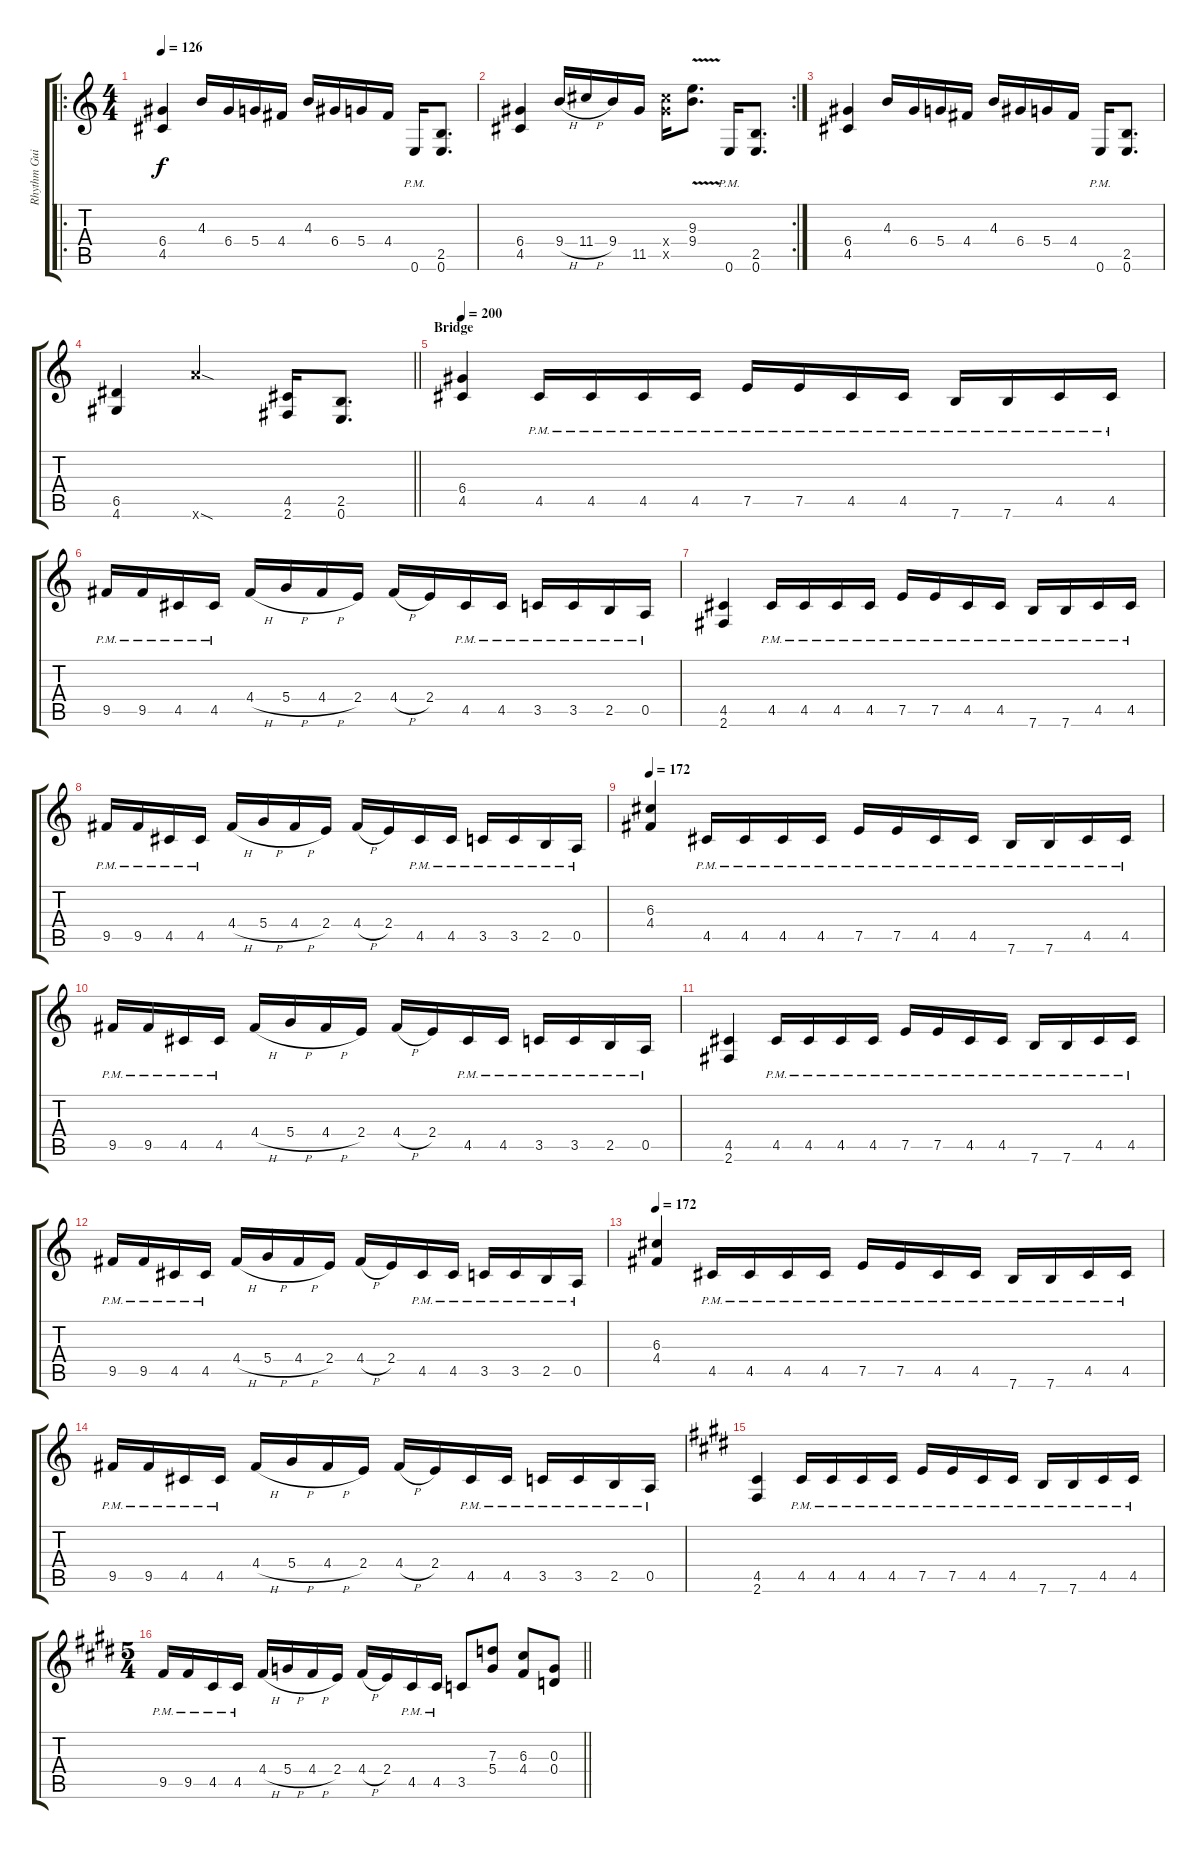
\track ("Rhythm Guitar" "Rhythm Gui") {instrument distortionguitar}
\staff {score tabs}
\tuning (E4 B3 G3 D3 A2 E2) {hide}
\ro
\ts (4 4)
\tempo 126
\clef g2
\ks c
(6.4 4.5).4{dy f} 4.3.16 6.4.16 5.4.16 4.4.16 4.3.16 6.4.16 5.4.16 4.4.16 0.6{pm}.16 (2.5 0.6).8{d} |
\rc 2
(6.4 4.5).4 9.4{h}.16 11.4{h}.16 9.4.16 11.5.16 (11.4{x} 11.5{x}).16 (9.3{v} 9.4{v}).8{d} 0.6{pm}.16 (2.5 0.6).8{d} |
(6.4 4.5).4 4.3.16 6.4.16 5.4.16 4.4.16 4.3.16 6.4.16 5.4.16 4.4.16 0.6{pm}.16 (2.5 0.6).8{d} |
\barLineRight lightlight
(6.5 4.6).4 17.6{sod x}.2 (4.5 2.6).16 (2.5 0.6).8{d} |
\section ("" "Bridge")
\tempo 200
(6.4 4.5).4 4.5{pm}.16 4.5{pm}.16 4.5{pm}.16 4.5{pm}.16 7.5{pm}.16 7.5{pm}.16 4.5{pm}.16 4.5{pm}.16 7.6{pm}.16 7.6{pm}.16 4.5{pm}.16 4.5{pm}.16 |
9.5{pm}.16 9.5{pm}.16 4.5{pm}.16 4.5{pm}.16 4.4{h}.16 5.4{h}.16 4.4{h}.16 2.4.16 4.4{h}.16 2.4.16 4.5{pm}.16 4.5{pm}.16 3.5{pm}.16 3.5{pm}.16 2.5{pm}.16 0.5{pm}.16 |
(4.5 2.6).4 4.5{pm}.16 4.5{pm}.16 4.5{pm}.16 4.5{pm}.16 7.5{pm}.16 7.5{pm}.16 4.5{pm}.16 4.5{pm}.16 7.6{pm}.16 7.6{pm}.16 4.5{pm}.16 4.5{pm}.16 |
9.5{pm}.16 9.5{pm}.16 4.5{pm}.16 4.5{pm}.16 4.4{h}.16 5.4{h}.16 4.4{h}.16 2.4.16 4.4{h}.16 2.4.16 4.5{pm}.16 4.5{pm}.16 3.5{pm}.16 3.5{pm}.16 2.5{pm}.16 0.5{pm}.16 |
\tempo 172
(6.3 4.4).4 4.5{pm}.16 4.5{pm}.16 4.5{pm}.16 4.5{pm}.16 7.5{pm}.16 7.5{pm}.16 4.5{pm}.16 4.5{pm}.16 7.6{pm}.16 7.6{pm}.16 4.5{pm}.16 4.5{pm}.16 |
9.5{pm}.16 9.5{pm}.16 4.5{pm}.16 4.5{pm}.16 4.4{h}.16 5.4{h}.16 4.4{h}.16 2.4.16 4.4{h}.16 2.4.16 4.5{pm}.16 4.5{pm}.16 3.5{pm}.16 3.5{pm}.16 2.5{pm}.16 0.5{pm}.16 |
(4.5 2.6).4 4.5{pm}.16 4.5{pm}.16 4.5{pm}.16 4.5{pm}.16 7.5{pm}.16 7.5{pm}.16 4.5{pm}.16 4.5{pm}.16 7.6{pm}.16 7.6{pm}.16 4.5{pm}.16 4.5{pm}.16 |
9.5{pm}.16 9.5{pm}.16 4.5{pm}.16 4.5{pm}.16 4.4{h}.16 5.4{h}.16 4.4{h}.16 2.4.16 4.4{h}.16 2.4.16 4.5{pm}.16 4.5{pm}.16 3.5{pm}.16 3.5{pm}.16 2.5{pm}.16 0.5{pm}.16 |
\tempo 172
(6.3 4.4).4 4.5{pm}.16 4.5{pm}.16 4.5{pm}.16 4.5{pm}.16 7.5{pm}.16 7.5{pm}.16 4.5{pm}.16 4.5{pm}.16 7.6{pm}.16 7.6{pm}.16 4.5{pm}.16 4.5{pm}.16 |
9.5{pm}.16 9.5{pm}.16 4.5{pm}.16 4.5{pm}.16 4.4{h}.16 5.4{h}.16 4.4{h}.16 2.4.16 4.4{h}.16 2.4.16 4.5{pm}.16 4.5{pm}.16 3.5{pm}.16 3.5{pm}.16 2.5{pm}.16 0.5{pm}.16 |
\ks e
(4.5 2.6).4 4.5{pm}.16 4.5{pm}.16 4.5{pm}.16 4.5{pm}.16 7.5{pm}.16 7.5{pm}.16 4.5{pm}.16 4.5{pm}.16 7.6{pm}.16 7.6{pm}.16 4.5{pm}.16 4.5{pm}.16 |
\ts (5 4)
\barLineRight lightlight
9.5{pm}.16 9.5{pm}.16 4.5{pm}.16 4.5{pm}.16 4.4{h}.16 5.4{h}.16 4.4{h}.16 2.4.16 4.4{h}.16 2.4.16 4.5{pm}.16 4.5{pm}.16 3.5.8 (7.3 5.4).8 (6.3 4.4).8 (0.3 0.4).8
